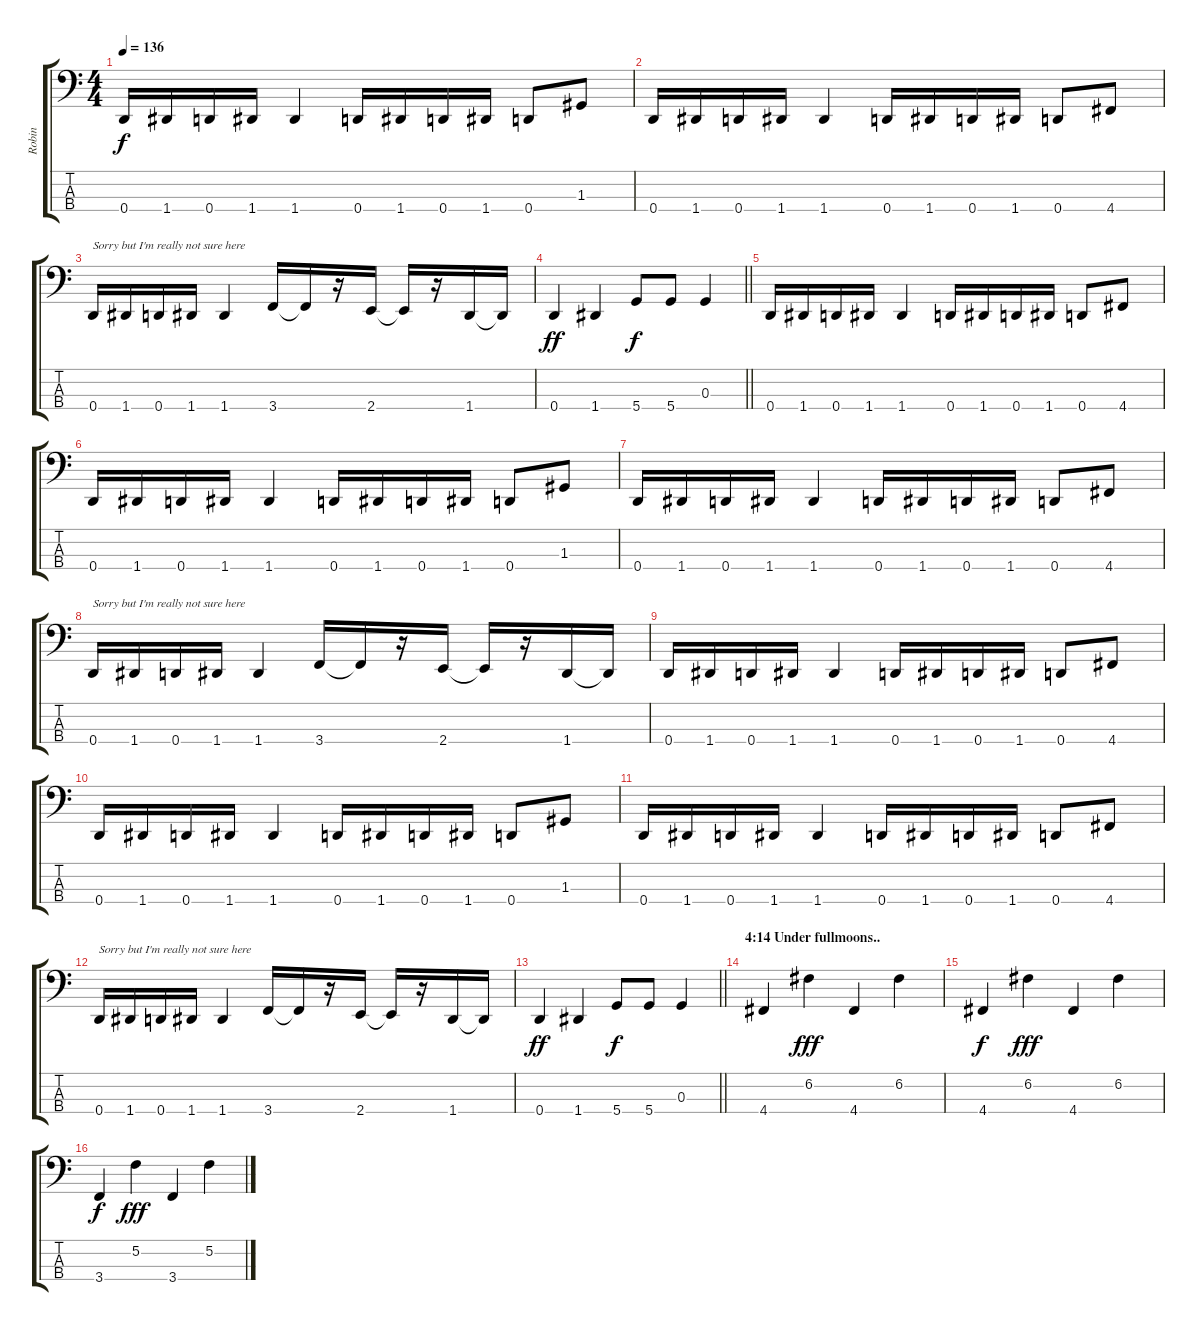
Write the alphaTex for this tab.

\track ("Robin" "Robin") {instrument electricbasspick}
\staff {score tabs}
\tuning (F2 C2 G1 D1) {hide}
\ts (4 4)
\tempo 136
\clef f4
\ks c
0.4.16{dy f} 1.4.16 0.4.16 1.4.16 1.4.4 0.4.16 1.4.16 0.4.16 1.4.16 0.4.8 1.3.8 |
0.4.16 1.4.16 0.4.16 1.4.16 1.4.4 0.4.16 1.4.16 0.4.16 1.4.16 0.4.8 4.4.8 |
0.4.16{txt "Sorry but I'm really not sure here"} 1.4.16 0.4.16 1.4.16 1.4.4 3.4.16 3.4{t}.16 r.16 2.4.16 2.4{t}.16 r.16 1.4.16 1.4{t}.16 |
\barLineRight lightlight
0.4.4{dy ff} 1.4.4 5.4.8{dy f} 5.4.8 0.3.4 |
0.4.16 1.4.16 0.4.16 1.4.16 1.4.4 0.4.16 1.4.16 0.4.16 1.4.16 0.4.8 4.4.8 |
0.4.16 1.4.16 0.4.16 1.4.16 1.4.4 0.4.16 1.4.16 0.4.16 1.4.16 0.4.8 1.3.8 |
0.4.16 1.4.16 0.4.16 1.4.16 1.4.4 0.4.16 1.4.16 0.4.16 1.4.16 0.4.8 4.4.8 |
0.4.16{txt "Sorry but I'm really not sure here"} 1.4.16 0.4.16 1.4.16 1.4.4 3.4.16 3.4{t}.16 r.16 2.4.16 2.4{t}.16 r.16 1.4.16 1.4{t}.16 |
0.4.16 1.4.16 0.4.16 1.4.16 1.4.4 0.4.16 1.4.16 0.4.16 1.4.16 0.4.8 4.4.8 |
0.4.16 1.4.16 0.4.16 1.4.16 1.4.4 0.4.16 1.4.16 0.4.16 1.4.16 0.4.8 1.3.8 |
0.4.16 1.4.16 0.4.16 1.4.16 1.4.4 0.4.16 1.4.16 0.4.16 1.4.16 0.4.8 4.4.8 |
0.4.16{txt "Sorry but I'm really not sure here"} 1.4.16 0.4.16 1.4.16 1.4.4 3.4.16 3.4{t}.16 r.16 2.4.16 2.4{t}.16 r.16 1.4.16 1.4{t}.16 |
\barLineRight lightlight
0.4.4{dy ff} 1.4.4 5.4.8{dy f} 5.4.8 0.3.4 |
\section ("" "4:14 Under fullmoons..")
4.4.4 6.2.4{dy fff} 4.4.4 6.2.4 |
4.4.4{dy f} 6.2.4{dy fff} 4.4.4 6.2.4 |
3.4.4{dy f} 5.2.4{dy fff} 3.4.4 5.2.4
